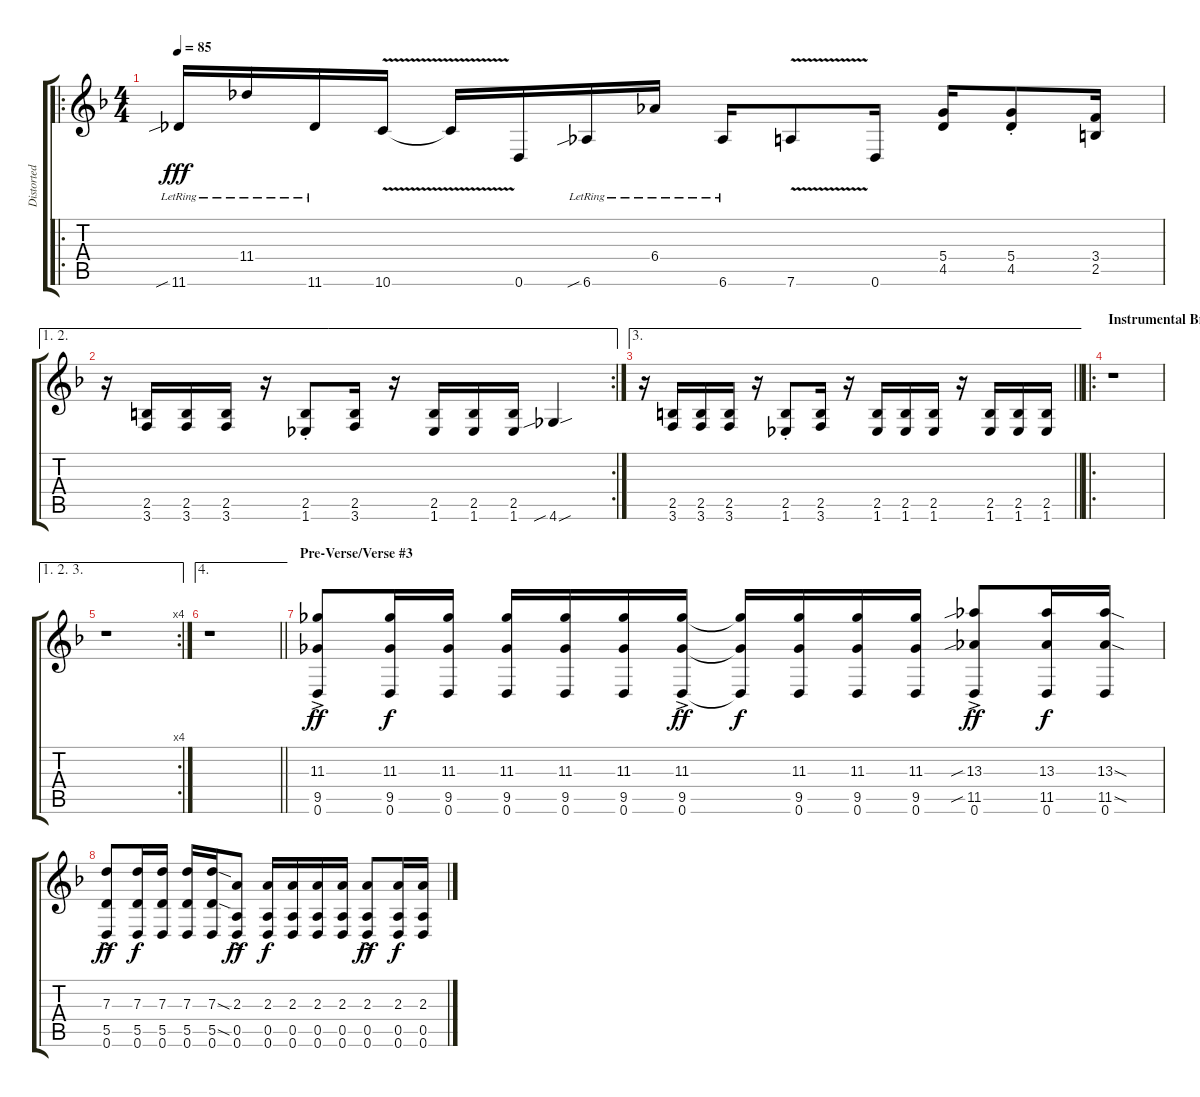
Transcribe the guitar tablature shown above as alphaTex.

\track ("Distorted Guitar 2" "Distorted ") {instrument distortionguitar}
\staff {score tabs}
\tuning (E4 B3 G3 D3 A2 D2) {hide}
\ro
\ts (4 4)
\tempo 85
\clef g2
\ks f
11.6{sib lr}.16{dy fff} 11.4{lr}.16 11.6{lr}.16 10.6{v}.16 10.6{v t}.16 0.6.16 6.6{sib lr}.16 6.4{lr}.16 6.6{lr}.16 7.6{v}.8 0.6.16 (5.4 4.5).16 (5.4{st} 4.5{st}).8 (3.4 2.5).16 |
\ae (1 2)
\rc 2
r.16 (2.5 3.6).16 (2.5 3.6).16 (2.5 3.6).16 r.16 (2.5{st} 1.6{st}).8 (2.5 3.6).16 r.16 (2.5 1.6).16 (2.5 1.6).16 (2.5 1.6).16 4.6{sib sou}.4 |
\ae 3
\barLineRight lightlight
r.16 (2.5 3.6).16 (2.5 3.6).16 (2.5 3.6).16 r.16 (2.5{st} 1.6{st}).8 (2.5 3.6).16 r.16 (2.5 1.6).16 (2.5 1.6).16 (2.5 1.6).16 r.16 (2.5 1.6).16 (2.5 1.6).16 (2.5 1.6).16 |
\ro
\section ("" "Instrumental Break #2")
r.1 |
\ae (1 2 3)
\rc 4
r.1 |
\ae 4
\barLineRight lightlight
r.1 |
\section ("" "Pre-Verse/Verse #3")
(11.3{ac} 9.5{ac} 0.6{ac}).8{dy ff} (11.3 9.5 0.6).16{dy f} (11.3 9.5 0.6).16 (11.3 9.5 0.6).16 (11.3 9.5 0.6).16 (11.3 9.5 0.6).16 (11.3{ac} 9.5{ac} 0.6{ac}).16{dy ff} (11.3{t} 9.5{t} 0.6{t}).16{dy f} (11.3 9.5 0.6).16 (11.3 9.5 0.6).16 (11.3 9.5 0.6).16 (13.3{sib ac} 11.5{sib ac} 0.6{ac}).8{dy ff} (13.3 11.5 0.6).16{dy f} (13.3{sod} 11.5{sod} 0.6).16 |
(7.3{ac} 5.5{ac} 0.6{ac}).8{dy ff} (7.3 5.5 0.6).16{dy f} (7.3 5.5 0.6).16 (7.3 5.5 0.6).16 (7.3{sod} 5.5{sod} 0.6).16 (2.3{ac} 0.5{ac} 0.6{ac}).8{dy ff} (2.3 0.5 0.6).16{dy f} (2.3 0.5 0.6).16 (2.3 0.5 0.6).16 (2.3 0.5 0.6).16 (2.3{ac} 0.5{ac} 0.6{ac}).8{dy ff} (2.3 0.5 0.6).16{dy f} (2.3 0.5 0.6).16
